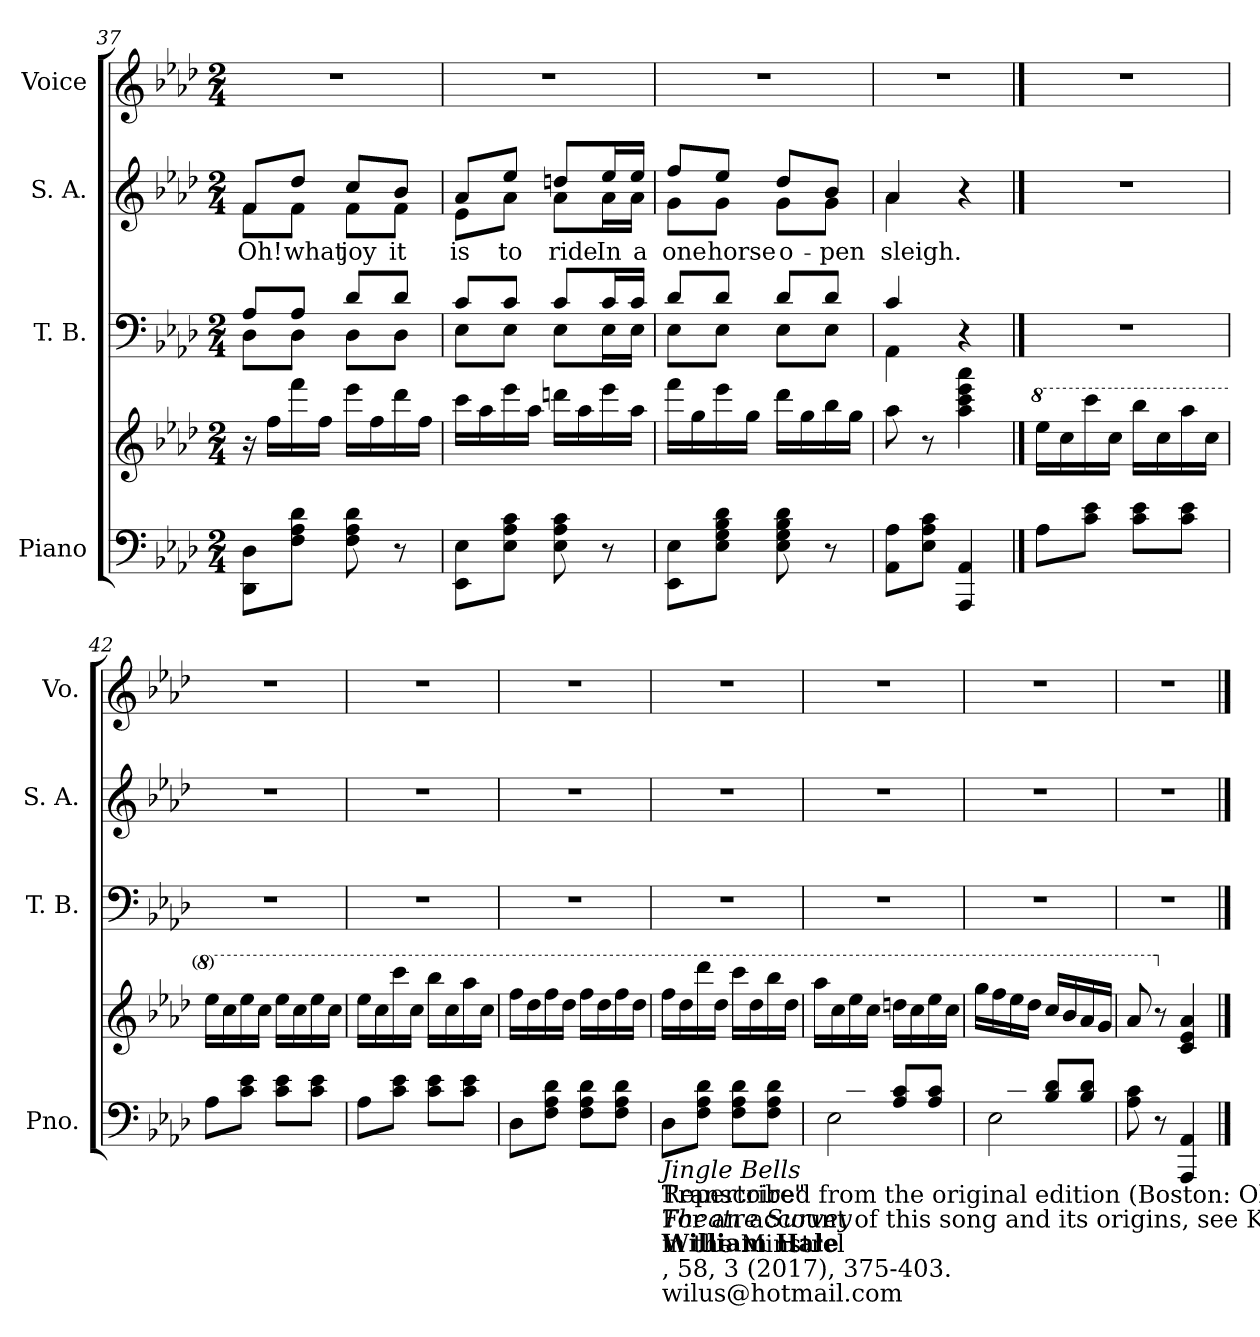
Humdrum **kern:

**kern	**kern	**kern	**kern	**text	**kern
*part4	*part4	*part3	*part2	*part2	*part1
*staff5	*staff4	*staff3	*staff2	*staff2	*staff1
*I"Piano	*	*I"T. B.	*I"S. A.	*	*I"Voice
*I'Pno.	*	*I'T. B.	*I'S. A.	*	*I'Vo.
!!LO:PB:g=z
*clefF4	*clefG2	*clefF4	*clefG2	*	*clefG2
*k[b-e-a-d-]	*k[b-e-a-d-]	*k[b-e-a-d-]	*k[b-e-a-d-]	*	*k[b-e-a-d-]
*M2/4	*M2/4	*M2/4	*M2/4	*	*M2/4
=37	=37	=37	=37	=37	=37
*	*	*^	*^	*	*
!	!	!	!	!	!	!LO:LY:b	!
8DD-\ 8D-\L	16r	8A-/L	8D-\L	8f/L	8f\L	Oh!	2r
.	16ff\LL	.	.	.	.	.	.
!	!	!	!	!	!	!LO:LY:b	!
8F\ 8A-\ 8d-\J	16fff\	8A-/J	8D-\J	8dd-/J	8f\J	what	.
.	16ff\JJ	.	.	.	.	.	.
!	!	!	!	!	!	!LO:LY:b	!
8F\ 8A-\ 8d-\	16eee-\LL	8d-/L	8D-\L	8cc/L	8f\L	joy	.
.	16ff\	.	.	.	.	.	.
!	!	!	!	!	!	!LO:LY:b	!
8r	16ddd-\	8d-/J	8D-\J	8b-/J	8f\J	it	.
.	16ff\JJ	.	.	.	.	.	.
=38	=38	=38	=38	=38	=38	=38	=38
!	!	!	!	!	!	!LO:LY:b	!
8EE-\ 8E-\L	16ccc\LL	8c/L	8E-\L	8a-/L	8e-\L	is	2r
.	16aa-\	.	.	.	.	.	.
!	!	!	!	!	!	!LO:LY:b	!
8E-\ 8A-\ 8c\J	16eee-\	8c/J	8E-\J	8ee-/J	8a-\J	to	.
.	16aa-\JJ	.	.	.	.	.	.
!	!	!	!	!	!	!LO:LY:b	!
8E-\ 8A-\ 8c\	16dddn\LL	8c/L	8E-\L	8ddn/L	8a-\L	ride	.
.	16aa-\	.	.	.	.	.	.
!	!	!	!	!	!	!LO:LY:b	!
8r	16eee-\	16c/L	16E-\L	16ee-/L	16a-\L	In	.
!	!	!	!	!	!	!LO:LY:b	!
.	16aa-\JJ	16c/JJ	16E-\JJ	16ee-/JJ	16a-\JJ	a	.
=39	=39	=39	=39	=39	=39	=39	=39
!	!	!	!	!	!	!LO:LY:b	!
8EE-\ 8E-\L	16fff\LL	8d-/L	8E-\L	8ff/L	8g\L	one	2r
.	16gg\	.	.	.	.	.	.
!	!	!	!	!	!	!LO:LY:b	!
8E-\ 8G\ 8B-\ 8d-\J	16eee-\	8d-/J	8E-\J	8ee-/J	8g\J	horse	.
.	16gg\JJ	.	.	.	.	.	.
!	!	!	!	!	!	!LO:LY:b	!
8E-\ 8G\ 8B-\ 8d-\	16ddd-\LL	8d-/L	8E-\L	8dd-/L	8g\L	o-	.
.	16gg\	.	.	.	.	.	.
!	!	!	!	!	!	!LO:LY:b	!
8r	16bb-\	8d-/J	8E-\J	8b-/J	8g\J	-pen	.
.	16gg\JJ	.	.	.	.	.	.
=40	=40	=40	=40	=40	=40	=40	=40
!	!	!	!	!	!	!LO:LY:b	!
8AA-\ 8A-\L	8aa-\	4c/	4AA-\	4a-/	4a-\	sleigh.	2r
8E-\ 8A-\ 8c\J	8r	.	.	.	.	.	.
4AAA-/ 4AA-/	4aa-\ 4ccc\ 4eee-\ 4aaa-\	4r	4ryy	4r	4ryy	.	.
*	*	*v	*v	*	*	*	*
*	*	*	*v	*v	*	*
!!LO:LB:g=z
==41	==41	==41	==41	==41	==41
*	*8va	*	*	*	*
8A-\L	16eee-\LL	2r	2r	.	2r
.	16ccc\	.	.	.	.
8c\ 8e-\J	16cccc\	.	.	.	.
.	16ccc\JJ	.	.	.	.
8c\ 8e-\L	16bbb-\LL	.	.	.	.
.	16ccc\	.	.	.	.
8c\ 8e-\J	16aaa-\	.	.	.	.
.	16ccc\JJ	.	.	.	.
=42	=42	=42	=42	=42	=42
8A-\L	16eee-\LL	2r	2r	.	2r
.	16ccc\	.	.	.	.
8c\ 8e-\J	16eee-\	.	.	.	.
.	16ccc\JJ	.	.	.	.
8c\ 8e-\L	16eee-\LL	.	.	.	.
.	16ccc\	.	.	.	.
8c\ 8e-\J	16eee-\	.	.	.	.
.	16ccc\JJ	.	.	.	.
=43	=43	=43	=43	=43	=43
8A-\L	16eee-\LL	2r	2r	.	2r
.	16ccc\	.	.	.	.
8c\ 8e-\J	16cccc\	.	.	.	.
.	16ccc\JJ	.	.	.	.
8c\ 8e-\L	16bbb-\LL	.	.	.	.
.	16ccc\	.	.	.	.
8c\ 8e-\J	16aaa-\	.	.	.	.
.	16ccc\JJ	.	.	.	.
=44	=44	=44	=44	=44	=44
8D-\L	16fff\LL	2r	2r	.	2r
.	16ddd-\	.	.	.	.
8F\ 8A-\ 8d-\J	16fff\	.	.	.	.
.	16ddd-\JJ	.	.	.	.
8F\ 8A-\ 8d-\L	16fff\LL	.	.	.	.
.	16ddd-\	.	.	.	.
8F\ 8A-\ 8d-\J	16fff\	.	.	.	.
.	16ddd-\JJ	.	.	.	.
!!LO:LB:g=z
=45	=45	=45	=45	=45	=45
!LO:TX:b:t=Transcribed from the original edition (Boston&colon; Oliver Ditson & Co., 1857). Three of the original four verses are given.	!	!	!	!	!
!LO:TX:b:t=For an account of this song and its origins, see Kyna Hamill "The Story I Must Tell&colon;	!	!	!	!	!
!LO:TX:b:i:t=Jingle Bells	!	!	!	!	!
!LO:TX:b:t=in the Minstrel	!	!	!	!	!
!LO:TX:b:t=Repertoire"	!	!	!	!	!
!LO:TX:b:i:t=Theatre Survey	!	!	!	!	!
!LO:TX:b:t=, 58, 3 (2017), 375-403.	!	!	!	!	!
!LO:TX:b:B:t=William Hale	!	!	!	!	!
!LO:TX:b:t=wilus@hotmail.com	!	!	!	!	!
8D-\L	16fff\LL	2r	2r	.	2r
.	16ddd-\	.	.	.	.
8F\ 8A-\ 8d-\J	16dddd-\	.	.	.	.
.	16ddd-\JJ	.	.	.	.
8F\ 8A-\ 8d-\L	16cccc\LL	.	.	.	.
.	16ddd-\	.	.	.	.
8F\ 8A-\ 8d-\J	16bbb-\	.	.	.	.
.	16ddd-\JJ	.	.	.	.
=46	=46	=46	=46	=46	=46
*^	*	*	*	*	*
8E-\Lyy	2E-\	16aaa-\LL	2r	2r	.	2r
.	.	16ccc\	.	.	.	.
8A-\ 8c\J	.	16eee-\	.	.	.	.
.	.	16ccc\JJ	.	.	.	.
8A-/ 8c/L	.	16dddn\LL	.	.	.	.
.	.	16ccc\	.	.	.	.
8A-/ 8c/J	.	16eee-\	.	.	.	.
.	.	16ccc\JJ	.	.	.	.
=47	=47	=47	=47	=47	=47	=47
8E-\Lyy	2E-\	16ggg\LL	2r	2r	.	2r
.	.	16fff\	.	.	.	.
8B-\ 8d-\J	.	16eee-\	.	.	.	.
.	.	16ddd-\JJ	.	.	.	.
8B-/ 8d-/L	.	16ccc/LL	.	.	.	.
.	.	16bb-/	.	.	.	.
8B-/ 8d-/J	.	16aa-/	.	.	.	.
.	.	16gg/JJ	.	.	.	.
*v	*v	*	*	*	*	*
=48	=48	=48	=48	=48	=48
8A-\ 8c\	8aa-/	2r	2r	.	2r
*	*X8va	*	*	*	*
8r	8r	.	.	.	.
4AAA-/ 4AA-/	4c/ 4e-/ 4a-/	.	.	.	.
==	==	==	==	==	==
*-	*-	*-	*-	*-	*-
